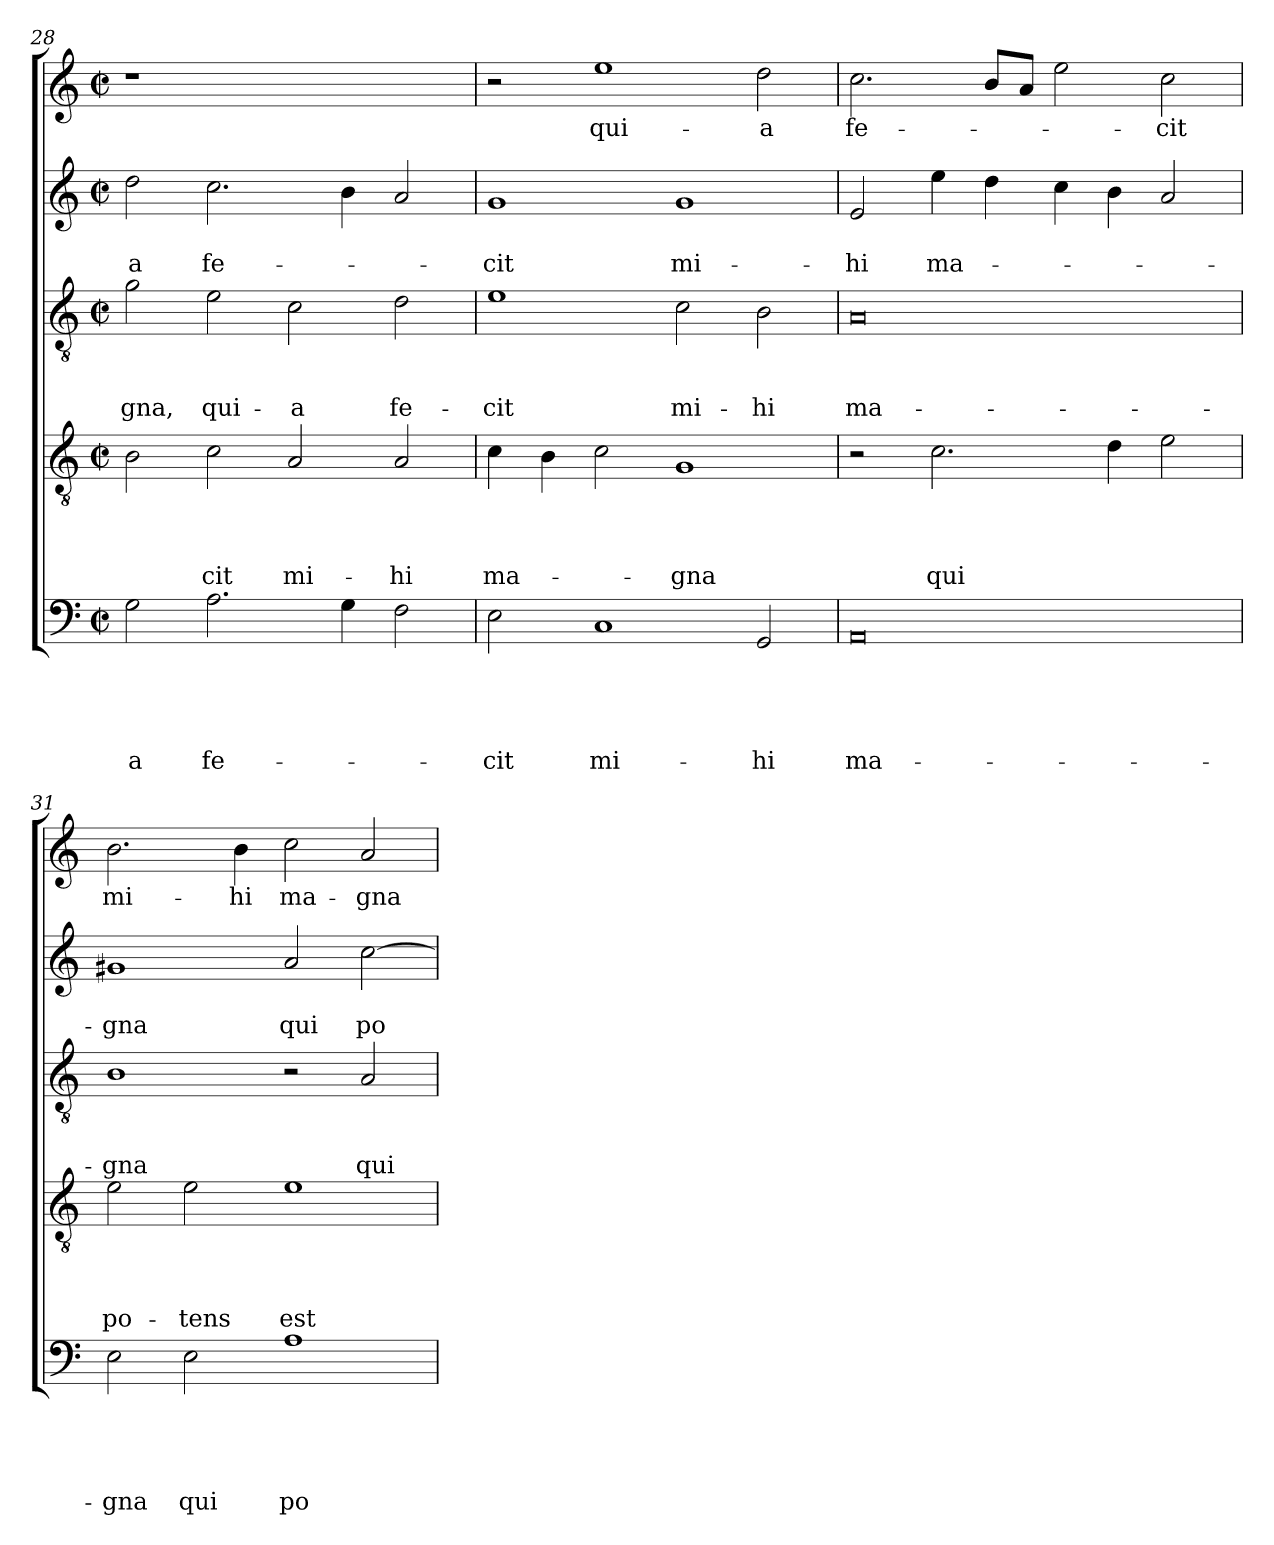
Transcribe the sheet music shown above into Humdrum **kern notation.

**kern	**text	**text	**text	**text	**text	**kern	**text	**text	**text	**text	**kern	**text	**text	**text	**kern	**text	**text	**kern	**text
*part5	*part5	*part5	*part5	*part5	*part5	*part4	*part4	*part4	*part4	*part4	*part3	*part3	*part3	*part3	*part2	*part2	*part2	*part1	*part1
*staff5	*staff5	*staff5	*staff5	*staff5	*staff5	*staff4	*staff4	*staff4	*staff4	*staff4	*staff3	*staff3	*staff3	*staff3	*staff2	*staff2	*staff2	*staff1	*staff1
*clefF4	*	*	*	*	*	*clefGv2	*	*	*	*	*clefGv2	*	*	*	*clefG2	*	*	*clefG2	*
*k[]	*	*	*	*	*	*k[]	*	*	*	*	*k[]	*	*	*	*k[]	*	*	*k[]	*
*C:	*	*	*	*	*	*C:	*	*	*	*	*C:	*	*	*	*C:	*	*	*C:	*
*M2/2	*	*	*	*	*	*M2/2	*	*	*	*	*M2/2	*	*	*	*M2/2	*	*	*M2/2	*
*met(c|)	*	*	*	*	*	*met(c|)	*	*	*	*	*met(c|)	*	*	*	*met(c|)	*	*	*met(c|)	*
=28	=28	=28	=28	=28	=28	=28	=28	=28	=28	=28	=28	=28	=28	=28	=28	=28	=28	=28	=28
2G\	.	.	.	.	-a	2B\	.	.	.	.	2g\	.	.	-gna,	2dd\	.	-a	1r	.
2.A\	.	.	.	.	fe-	2c\	.	.	.	-cit	2e\	.	.	qui-	2.cc\	.	fe-	.	.
.	.	.	.	.	.	2A/	.	.	.	mi-	2c\	.	.	-a	.	.	.	1ryy	.
4G\	.	.	.	.	.	.	.	.	.	.	.	.	.	.	4b\	.	.	.	.
2F\	.	.	.	.	.	2A/	.	.	.	-hi	2d\	.	.	fe-	2a/	.	.	.	.
=29	=29	=29	=29	=29	=29	=29	=29	=29	=29	=29	=29	=29	=29	=29	=29	=29	=29	=29	=29
2E\	.	.	.	.	-cit	4c\	.	.	.	ma-	1e	.	.	-cit	1g	.	-cit	2r	.
.	.	.	.	.	.	4B\	.	.	.	.	.	.	.	.	.	.	.	.	.
1C	.	.	.	.	mi-	2c\	.	.	.	.	.	.	.	.	.	.	.	1ee	qui-
.	.	.	.	.	.	1G	.	.	.	-gna	2c\	.	.	mi-	1g	.	mi-	.	.
2GG/	.	.	.	.	-hi	.	.	.	.	.	2B\	.	.	-hi	.	.	.	2dd\	-a
!!LO:PB:g=z
=30	=30	=30	=30	=30	=30	=30	=30	=30	=30	=30	=30	=30	=30	=30	=30	=30	=30	=30	=30
0AA	.	.	.	.	ma-	2r	.	.	.	.	0A	.	.	ma-	2e/	.	-hi	2.cc\	fe-
.	.	.	.	.	.	2.c\	.	.	.	qui	.	.	.	.	4ee\	.	ma-	.	.
.	.	.	.	.	.	.	.	.	.	.	.	.	.	.	4dd\	.	.	8b/L	.
.	.	.	.	.	.	.	.	.	.	.	.	.	.	.	.	.	.	8a/J	.
.	.	.	.	.	.	.	.	.	.	.	.	.	.	.	4cc\	.	.	2ee\	.
.	.	.	.	.	.	4d\	.	.	.	.	.	.	.	.	4b\	.	.	.	.
.	.	.	.	.	.	2e\	.	.	.	.	.	.	.	.	2a/	.	.	2cc\	-cit
=31	=31	=31	=31	=31	=31	=31	=31	=31	=31	=31	=31	=31	=31	=31	=31	=31	=31	=31	=31
2E\	.	.	.	.	-gna	2e\	.	.	.	po-	1B	.	.	-gna	1g#X	.	-gna	2.b\	mi-
2E\	.	.	.	.	qui	2e\	.	.	.	-tens	.	.	.	.	.	.	.	.	.
.	.	.	.	.	.	.	.	.	.	.	.	.	.	.	.	.	.	4b\	-hi
1A	.	.	.	.	po-	1e	.	.	.	est	2r	.	.	.	2a/	.	qui	2cc\	ma-
.	.	.	.	.	.	.	.	.	.	.	2A/	.	.	qui	[2cc\	.	po-	2a/	-gna
=	=	=	=	=	=	=	=	=	=	=	=	=	=	=	=	=	=	=	=
*-	*-	*-	*-	*-	*-	*-	*-	*-	*-	*-	*-	*-	*-	*-	*-	*-	*-	*-	*-
